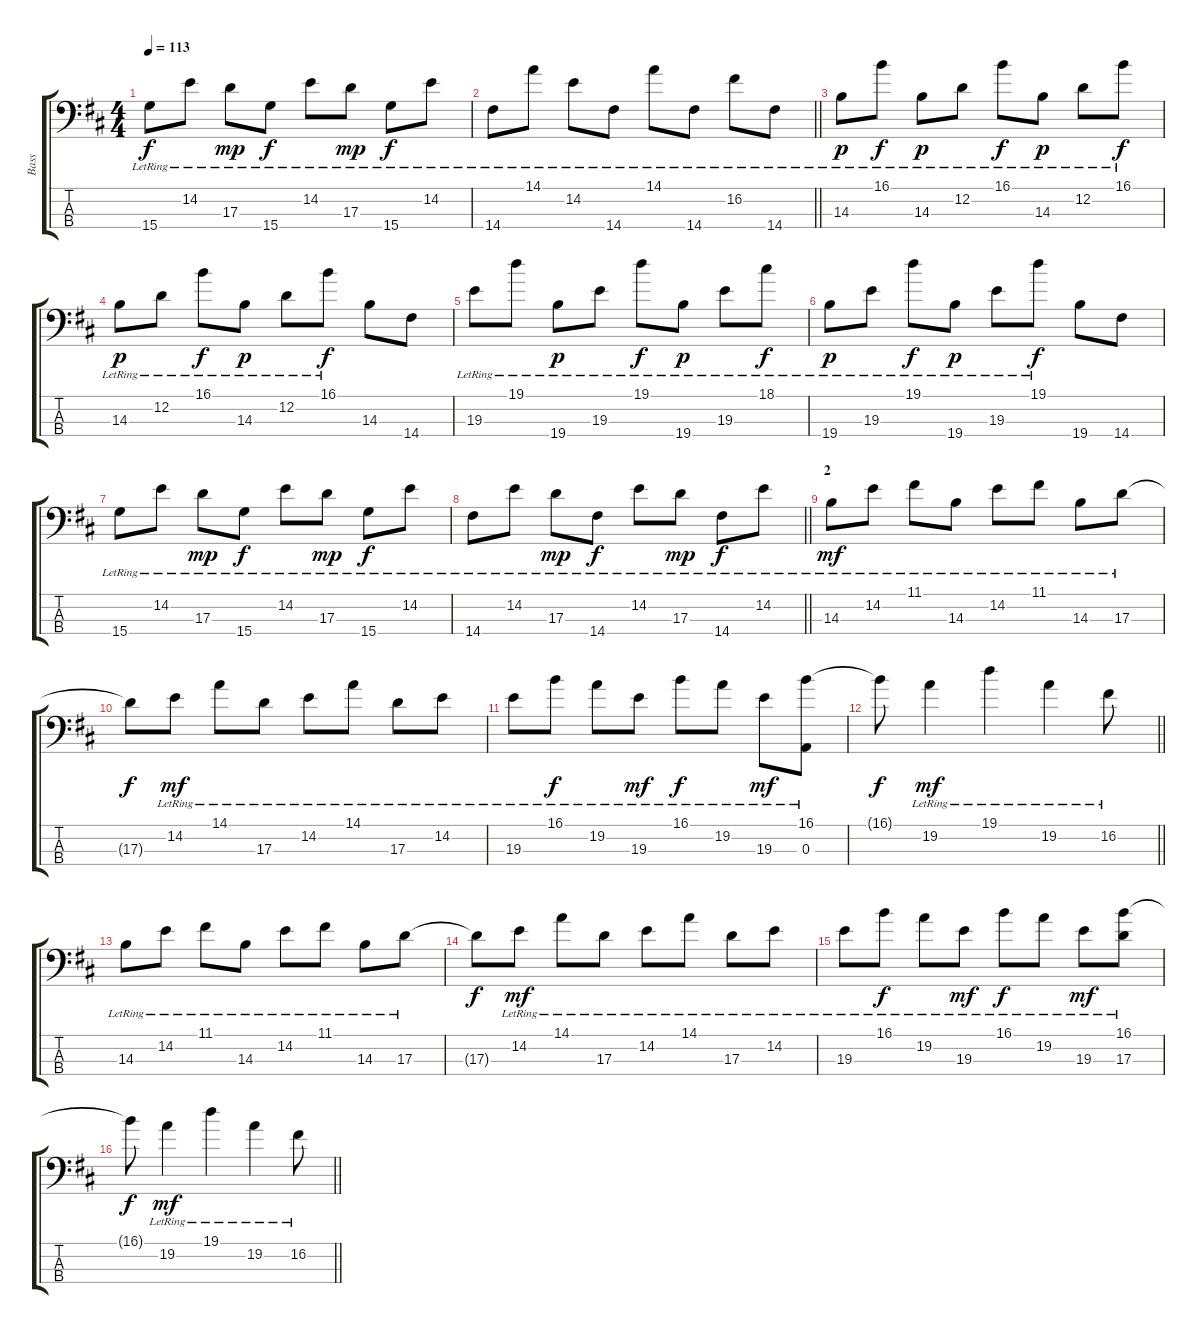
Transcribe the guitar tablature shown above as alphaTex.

\track ("Bass" "Bass") {instrument electricbassfinger}
\staff {score tabs}
\tuning (G2 D2 A1 E1) {hide}
\ts (4 4)
\tempo 113
\clef f4
\ks bminor
15.4{lr}.8{dy f} 14.2{lr}.8 17.3{lr}.8{dy mp} 15.4{lr}.8{dy f} 14.2{lr}.8 17.3{lr}.8{dy mp} 15.4{lr}.8{dy f} 14.2{lr}.8 |
\barLineRight lightlight
14.4{lr}.8 14.1{lr}.8 14.2{lr}.8 14.4{lr}.8 14.1{lr}.8 14.4{lr}.8 16.2{lr}.8 14.4{lr}.8 |
\section ("" "")
14.3{lr}.8{dy p} 16.1{lr}.8{dy f} 14.3{lr}.8{dy p} 12.2{lr}.8 16.1{lr}.8{dy f} 14.3{lr}.8{dy p} 12.2{lr}.8 16.1{lr}.8{dy f} |
14.3{lr}.8{dy p} 12.2{lr}.8 16.1{lr}.8{dy f} 14.3{lr}.8{dy p} 12.2{lr}.8 16.1{lr}.8{dy f} 14.3.8 14.4.8 |
19.3{lr}.8 19.1{lr}.8 19.4{lr}.8{dy p} 19.3{lr}.8 19.1{lr}.8{dy f} 19.4{lr}.8{dy p} 19.3{lr}.8 18.1{lr}.8{dy f} |
19.4{lr}.8{dy p} 19.3{lr}.8 19.1{lr}.8{dy f} 19.4{lr}.8{dy p} 19.3{lr}.8 19.1{lr}.8{dy f} 19.4.8 14.4.8 |
15.4{lr}.8 14.2{lr}.8 17.3{lr}.8{dy mp} 15.4{lr}.8{dy f} 14.2{lr}.8 17.3{lr}.8{dy mp} 15.4{lr}.8{dy f} 14.2{lr}.8 |
\barLineRight lightlight
14.4{lr}.8 14.2{lr}.8 17.3{lr}.8{dy mp} 14.4{lr}.8{dy f} 14.2{lr}.8 17.3{lr}.8{dy mp} 14.4{lr}.8{dy f} 14.2{lr}.8 |
\section ("" "2")
14.3{lr}.8{dy mf} 14.2{lr}.8 11.1{lr}.8 14.3{lr}.8 14.2{lr}.8 11.1{lr}.8 14.3{lr}.8 17.3{lr}.8 |
17.3{t}.8{dy f} 14.2{lr}.8{dy mf} 14.1{lr}.8 17.3{lr}.8 14.2{lr}.8 14.1{lr}.8 17.3{lr}.8 14.2{lr}.8 |
19.3{lr}.8 16.1{lr}.8{dy f} 19.2{lr}.8 19.3{lr}.8{dy mf} 16.1{lr}.8{dy f} 19.2{lr}.8 19.3{lr}.8{dy mf} (16.1{lr} 0.3{lr}).8 |
\barLineRight lightlight
16.1{t}.8{dy f} 19.2{lr}.4{dy mf} 19.1{lr}.4 19.2{lr}.4 16.2{lr}.8 |
\section ("" "")
14.3{lr}.8 14.2{lr}.8 11.1{lr}.8 14.3{lr}.8 14.2{lr}.8 11.1{lr}.8 14.3{lr}.8 17.3{lr}.8 |
17.3{t}.8{dy f} 14.2{lr}.8{dy mf} 14.1{lr}.8 17.3{lr}.8 14.2{lr}.8 14.1{lr}.8 17.3{lr}.8 14.2{lr}.8 |
19.3{lr}.8 16.1{lr}.8{dy f} 19.2{lr}.8 19.3{lr}.8{dy mf} 16.1{lr}.8{dy f} 19.2{lr}.8 19.3{lr}.8{dy mf} (16.1{lr} 17.3{lr}).8 |
\barLineRight lightlight
16.1{t}.8{dy f} 19.2{lr}.4{dy mf} 19.1{lr}.4 19.2{lr}.4 16.2{lr}.8
